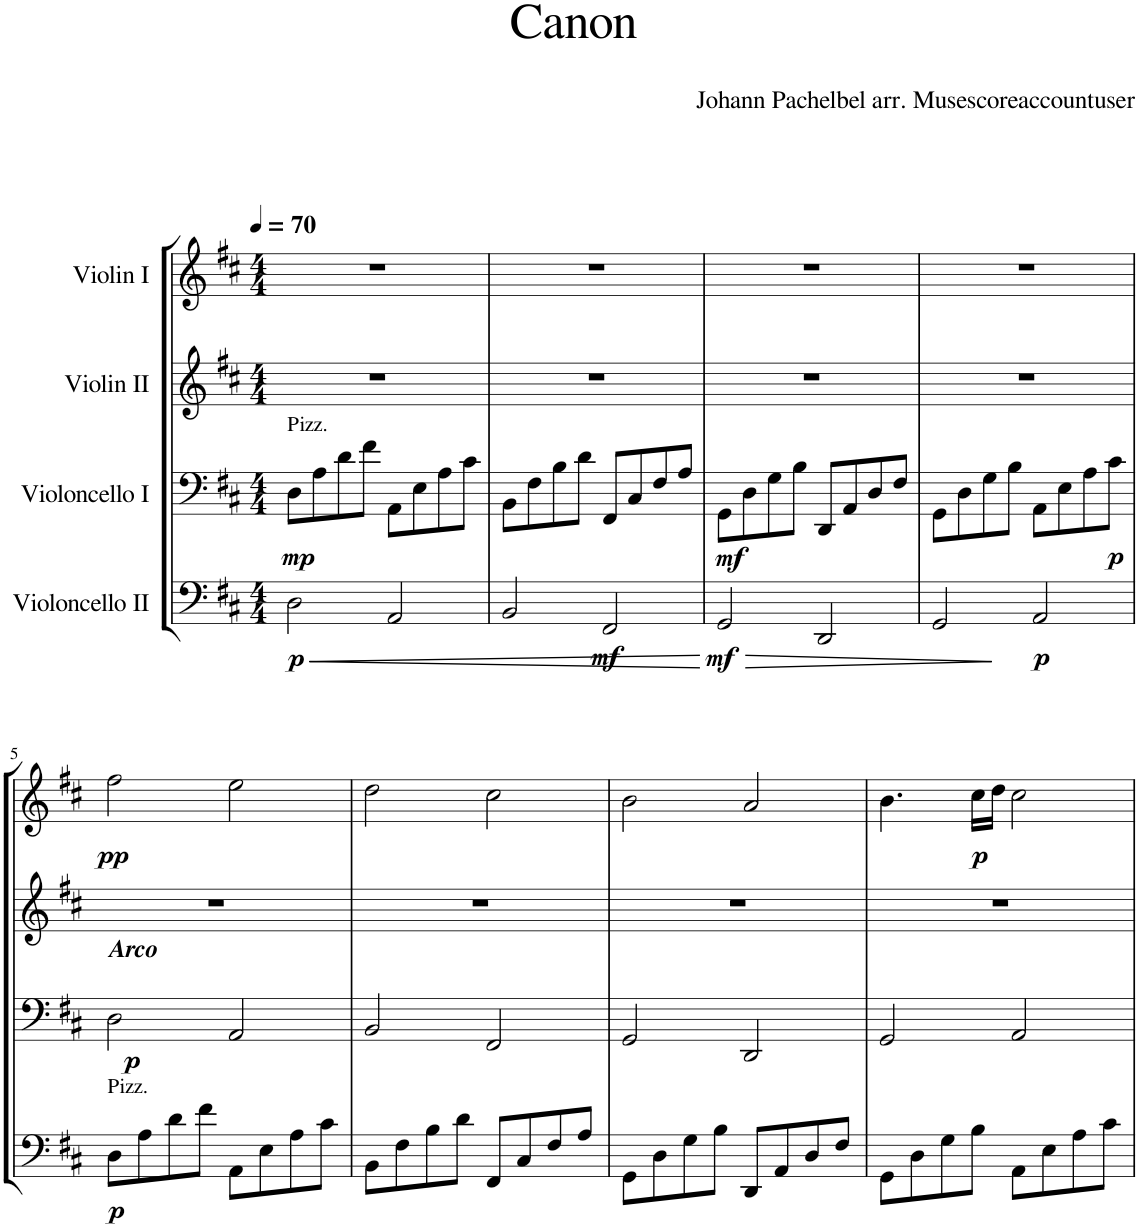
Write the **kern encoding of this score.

**kern	**dynam	**kern	**dynam	**kern	**kern	**dynam
*part4	*part4	*part3	*part3	*part2	*part1	*part1
*staff4	*staff4	*staff3	*staff3	*staff2	*staff1	*staff1
*I"Violoncello II	*	*I"Violoncello I	*	*I"Violin II	*I"Violin I	*
*I'Vc	*	*	*	*I'Vln	*I'Vln	*
*clefF4	*	*clefF4	*	*clefG2	*clefG2	*
*k[f#c#]	*	*k[f#c#]	*	*k[f#c#]	*k[f#c#]	*
*M4/4	*	*M4/4	*	*M4/4	*M4/4	*
*MM70	*	*MM70	*	*MM70	*MM70	*
=1	=1	=1	=1	=1	=1	=1
!	!	!LO:TX:a:t=Pizz.	!	!	!	!
!	!LO:HP:b	!	!	!	!	!
!	!LO:DY:n=1:b	!	!LO:DY:b	!	!	!
2D\	< p	8D\L	mp	1r	1r	.
.	.	8A\	.	.	.	.
.	.	8d\	.	.	.	.
.	.	8f#\J	.	.	.	.
2AA/	.	8AA\L	.	.	.	.
.	.	8E\	.	.	.	.
.	.	8A\	.	.	.	.
.	.	8c#\J	.	.	.	.
=2	=2	=2	=2	=2	=2	=2
2BB/	.	8BB\L	.	1r	1r	.
.	.	8F#\	.	.	.	.
.	.	8B\	.	.	.	.
.	.	8d\J	.	.	.	.
!	!LO:DY:b	!	!	!	!	!
2FF#/	mf	8FF#/L	.	.	.	.
.	.	8C#/	.	.	.	.
.	.	8F#/	.	.	.	.
.	.	8A/J	.	.	.	.
.	[	.	.	.	.	.
=3	=3	=3	=3	=3	=3	=3
!	!LO:HP:b	!	!	!	!	!
!	!LO:DY:n=1:b	!	!LO:DY:b	!	!	!
2GG/	> mf	8GG\L	mf	1r	1r	.
.	.	8D\	.	.	.	.
.	.	8G\	.	.	.	.
.	.	8B\J	.	.	.	.
2DD/	.	8DD/L	.	.	.	.
.	.	8AA/	.	.	.	.
.	.	8D/	.	.	.	.
.	.	8F#/J	.	.	.	.
=4	=4	=4	=4	=4	=4	=4
2GG/	.	8GG\L	.	1r	1r	.
.	.	8D\	.	.	.	.
.	.	8G\	.	.	.	.
.	.	8B\J	.	.	.	.
!	!LO:DY:b	!	!	!	!	!
2AA/	p	8AA\L	.	.	.	.
.	.	8E\	.	.	.	.
.	.	8A\	.	.	.	.
!	!	!	!LO:DY:b	!	!	!
.	.	8c#\J	p	.	.	.
.	]	.	.	.	.	.
!!LO:LB:g=z
=5	=5	=5	=5	=5	=5	=5
!	!	!LO:TX:a:Bi:t=Arco	!	!	!	!
!LO:TX:a:t=Pizz.	!	!	!	!	!	!
!	!LO:DY:b	!	!LO:DY:b	!	!	!LO:DY:b
8D\L	p	2D\	p	1r	2ff#\	pp
8A\	.	.	.	.	.	.
8d\	.	.	.	.	.	.
8f#\J	.	.	.	.	.	.
8AA\L	.	2AA/	.	.	2ee\	.
8E\	.	.	.	.	.	.
8A\	.	.	.	.	.	.
8c#\J	.	.	.	.	.	.
=6	=6	=6	=6	=6	=6	=6
8BB\L	.	2BB/	.	1r	2dd\	.
8F#\	.	.	.	.	.	.
8B\	.	.	.	.	.	.
8d\J	.	.	.	.	.	.
8FF#/L	.	2FF#/	.	.	2cc#\	.
8C#/	.	.	.	.	.	.
8F#/	.	.	.	.	.	.
8A/J	.	.	.	.	.	.
=7	=7	=7	=7	=7	=7	=7
8GG\L	.	2GG/	.	1r	2b\	.
8D\	.	.	.	.	.	.
8G\	.	.	.	.	.	.
8B\J	.	.	.	.	.	.
8DD/L	.	2DD/	.	.	2a/	.
8AA/	.	.	.	.	.	.
8D/	.	.	.	.	.	.
8F#/J	.	.	.	.	.	.
=8	=8	=8	=8	=8	=8	=8
8GG\L	.	2GG/	.	1r	4.b\	.
8D\	.	.	.	.	.	.
8G\	.	.	.	.	.	.
!	!	!	!	!	!	!LO:DY:b
8B\J	.	.	.	.	16cc#\LL	p
.	.	.	.	.	16dd\JJ	.
8AA\L	.	2AA/	.	.	2cc#\	.
8E\	.	.	.	.	.	.
8A\	.	.	.	.	.	.
8c#\J	.	.	.	.	.	.
=	=	=	=	=	=	=
*-	*-	*-	*-	*-	*-	*-
